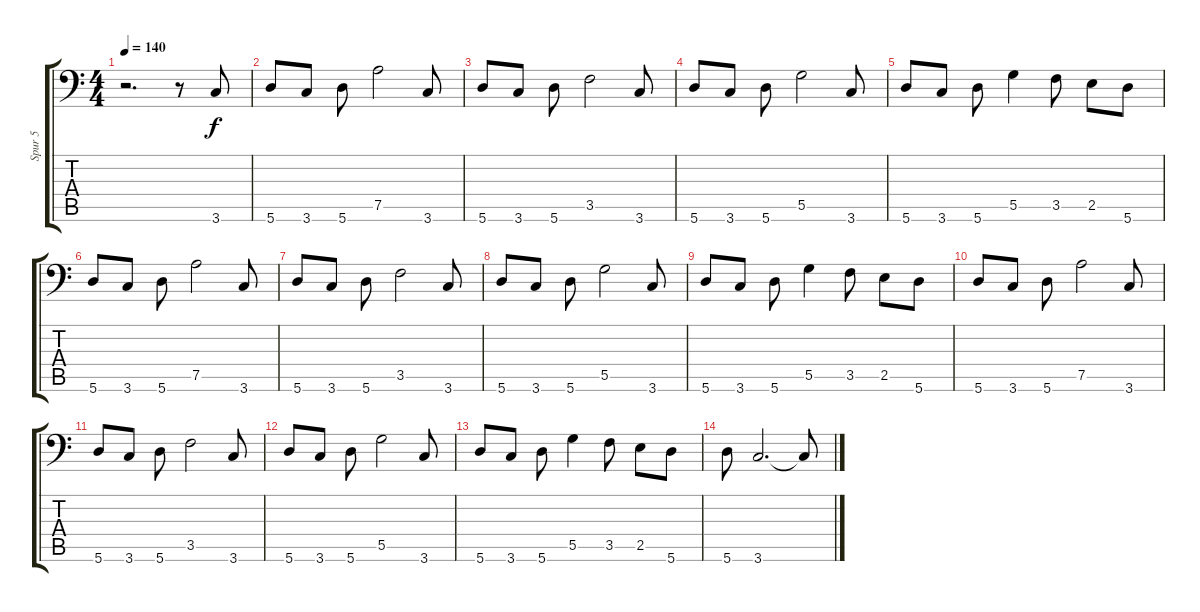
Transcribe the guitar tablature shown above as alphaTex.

\track ("Spur 5" "Spur 5") {instrument electricbasspick}
\staff {score tabs}
\tuning (E4 B3 G3 D3 D2 A1) {hide}
\ts (4 4)
\tempo 140
\clef f4
\ks c
r.2{d dy f} r.8 3.6.8 |
5.6.8 3.6.8 5.6.8 7.5.2 3.6.8 |
5.6.8 3.6.8 5.6.8 3.5.2 3.6.8 |
5.6.8 3.6.8 5.6.8 5.5.2 3.6.8 |
5.6.8 3.6.8 5.6.8 5.5.4 3.5.8 2.5.8 5.6.8 |
5.6.8 3.6.8 5.6.8 7.5.2 3.6.8 |
5.6.8 3.6.8 5.6.8 3.5.2 3.6.8 |
5.6.8 3.6.8 5.6.8 5.5.2 3.6.8 |
5.6.8 3.6.8 5.6.8 5.5.4 3.5.8 2.5.8 5.6.8 |
5.6.8 3.6.8 5.6.8 7.5.2 3.6.8 |
5.6.8 3.6.8 5.6.8 3.5.2 3.6.8 |
5.6.8 3.6.8 5.6.8 5.5.2 3.6.8 |
5.6.8 3.6.8 5.6.8 5.5.4 3.5.8 2.5.8 5.6.8 |
5.6.8 3.6.2{d} 3.6{t}.8
